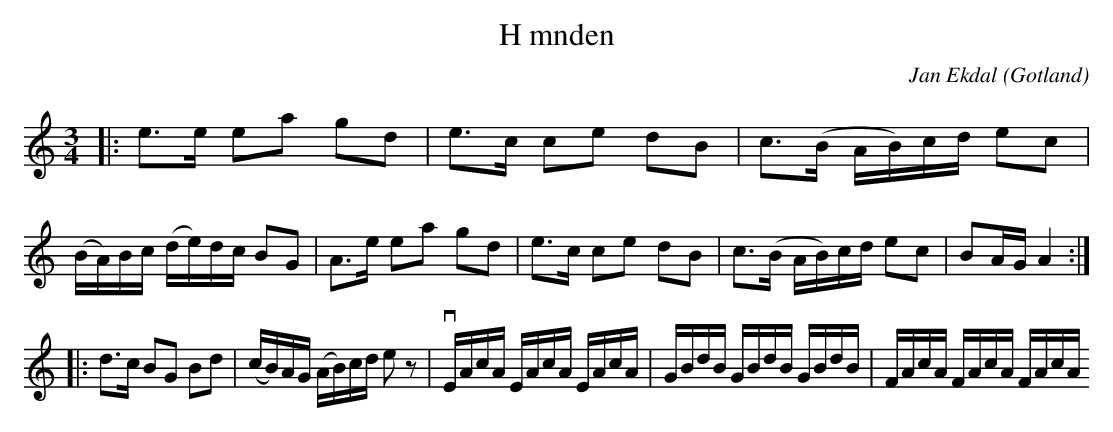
X:1
T:H mnden
O:Gotland
C:Jan Ekdal
M:3/4
L:1/8
K:Am
|: e>e ea gd | e>c ce dB | c>(B A/B/)c/d/ ec | (B/A/)B/c/ (d/e/)d/c/ BG | A>e ea gd | e>c ce dB | c>(B A/B/)c/d/ ec | BA/G/ A2:|
|:d>c BG Bd | (c/B/)A/G/ (A/B/)c/d/ ez | vE/A/c/A/ E/A/c/A/ E/A/c/A/ | G/B/d/B/ G/B/d/B/ G/B/d/B/ | F/A/c/A/ F/A/c/A/ F/A/c/A/
